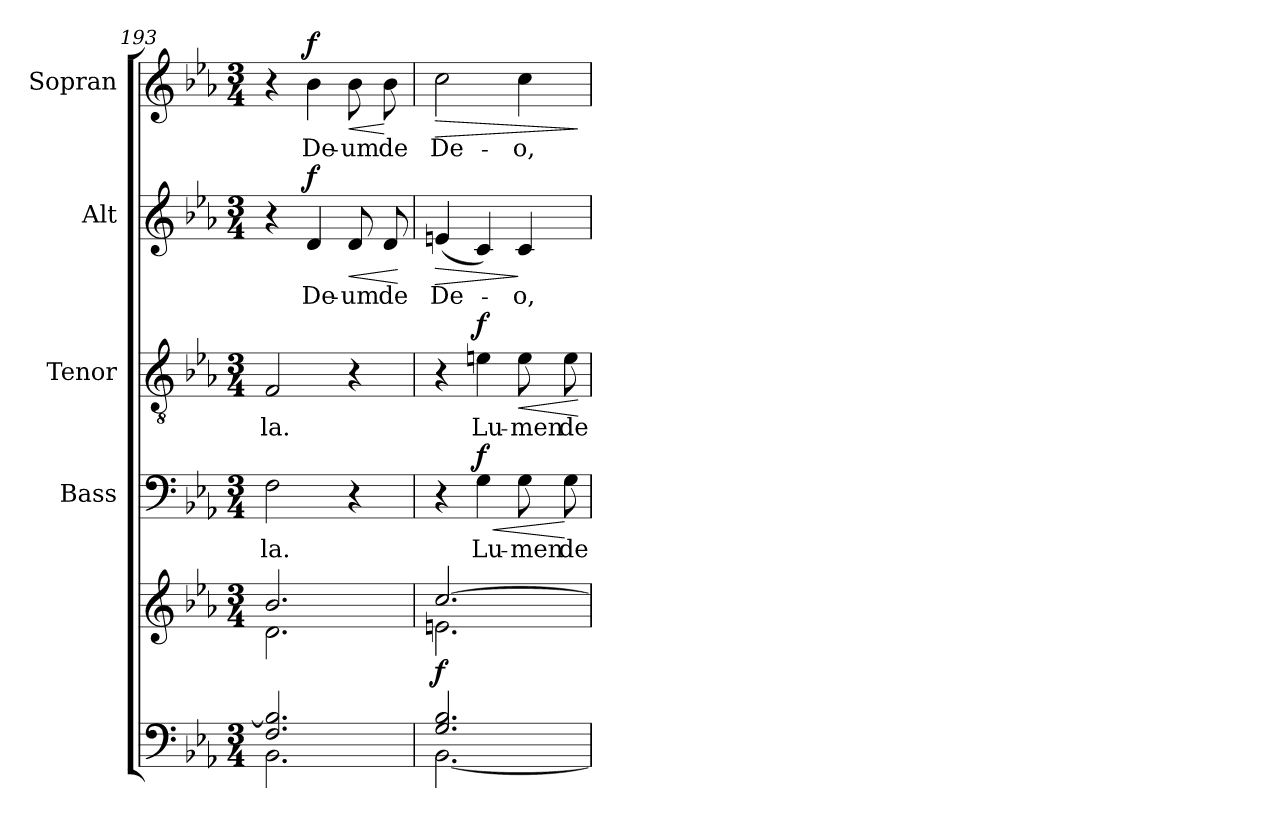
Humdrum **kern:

**kern	**kern	**dynam	**kern	**text	**dynam	**kern	**text	**dynam	**kern	**text	**dynam	**kern	**text	**dynam
*part5	*part5	*part5	*part4	*part4	*part4	*part3	*part3	*part3	*part2	*part2	*part2	*part1	*part1	*part1
*staff6	*staff5	*staff5/6	*staff4	*staff4	*staff4	*staff3	*staff3	*staff3	*staff2	*staff2	*staff2	*staff1	*staff1	*staff1
*	*	*	*I"Bass	*	*	*I"Tenor	*	*	*I"Alt	*	*	*I"Sopran	*	*
*	*	*	*I'B.	*	*	*I'T.	*	*	*I'A.	*	*	*I'S.	*	*
*clefF4	*clefG2	*	*clefF4	*	*	*clefGv2	*	*	*clefG2	*	*	*clefG2	*	*
*k[b-e-a-]	*k[b-e-a-]	*	*k[b-e-a-]	*	*	*k[b-e-a-]	*	*	*k[b-e-a-]	*	*	*k[b-e-a-]	*	*
*E-:	*E-:	*	*E-:	*	*	*E-:	*	*	*E-:	*	*	*E-:	*	*
*M3/4	*M3/4	*	*M3/4	*	*	*M3/4	*	*	*M3/4	*	*	*M3/4	*	*
=193	=193	=193	=193	=193	=193	=193	=193	=193	=193	=193	=193	=193	=193	=193
*^	*^	*	*	*	*	*	*	*	*	*	*	*	*	*
!	!	!	!	!	!	!LO:LY:b	!	!	!LO:LY:b	!	!	!	!	!	!	!
2.F/ 2.B-/]	2.BB-\	2.b-/	2.d\	.	2F\	-la.	.	2F/	-la.	.	4r	.	.	4r	.	.
!	!	!	!	!	!	!	!	!	!	!	!	!LO:LY:b	!LO:DY:a	!	!LO:LY:b	!LO:DY:a
.	.	.	.	.	.	.	.	.	.	.	4d/	De-	f	4b-\	De-	f
!	!	!	!	!	!	!	!	!	!	!	!	!LO:LY:b	!LO:HP:b	!	!LO:LY:b	!LO:HP:b
.	.	.	.	.	4r	.	.	4r	.	.	8d/	-um	<	8b-\	-um	<
!	!	!	!	!	!	!	!	!	!	!	!	!LO:LY:b	!	!	!LO:LY:b	!
.	.	.	.	.	.	.	.	.	.	.	8d/	de	.	8b-\	de	[
*v	*v	*	*	*	*	*	*	*	*	*	*	*	*	*	*	*
*	*v	*v	*	*	*	*	*	*	*	*	*	*	*	*	*
.	.	.	.	.	.	.	.	.	.	.	[	.	.	.
=194	=194	=194	=194	=194	=194	=194	=194	=194	=194	=194	=194	=194	=194	=194
*^	*^	*	*	*	*	*	*	*	*	*	*	*	*	*
!	!	!	!	!LO:DY:b	!	!	!	!	!	!	!	!LO:LY:b	!LO:HP:b	!	!LO:LY:b	!LO:HP:b
2.G/ 2.B-/	[<2.BB-\	[>2.cc/	2.en\	f	4r	.	.	4r	.	.	(<4en/	De-	>	2cc\	De-	>
!	!	!	!	!	!	!LO:LY:b	!LO:HP:b	!	!LO:LY:b	!	!	!	!	!	!	!
!	!	!	!	!	!	!	!LO:DY:n=1:a	!	!	!LO:DY:a	!	!	!	!	!	!
.	.	.	.	.	4G\	Lu-	< f	4en\	Lu-	f	4c/)	.	.	.	.	.
!	!	!	!	!	!	!LO:LY:b	!	!	!LO:LY:b	!LO:HP:b	!	!LO:LY:b	!	!	!LO:LY:b	!
.	.	.	.	.	8G\	-men	.	8e\	-men	<	4c/	-o,	]	4cc\	-o,	.
!	!	!	!	!	!	!LO:LY:b	!	!	!LO:LY:b	!	!	!	!	!	!	!
.	.	.	.	.	8G\	de	[	8e\	de	.	.	.	.	.	.	.
*v	*v	*	*	*	*	*	*	*	*	*	*	*	*	*	*	*
*	*v	*v	*	*	*	*	*	*	*	*	*	*	*	*	*
.	.	.	.	.	.	.	.	[	.	.	.	.	.	]
=	=	=	=	=	=	=	=	=	=	=	=	=	=	=
*-	*-	*-	*-	*-	*-	*-	*-	*-	*-	*-	*-	*-	*-	*-
